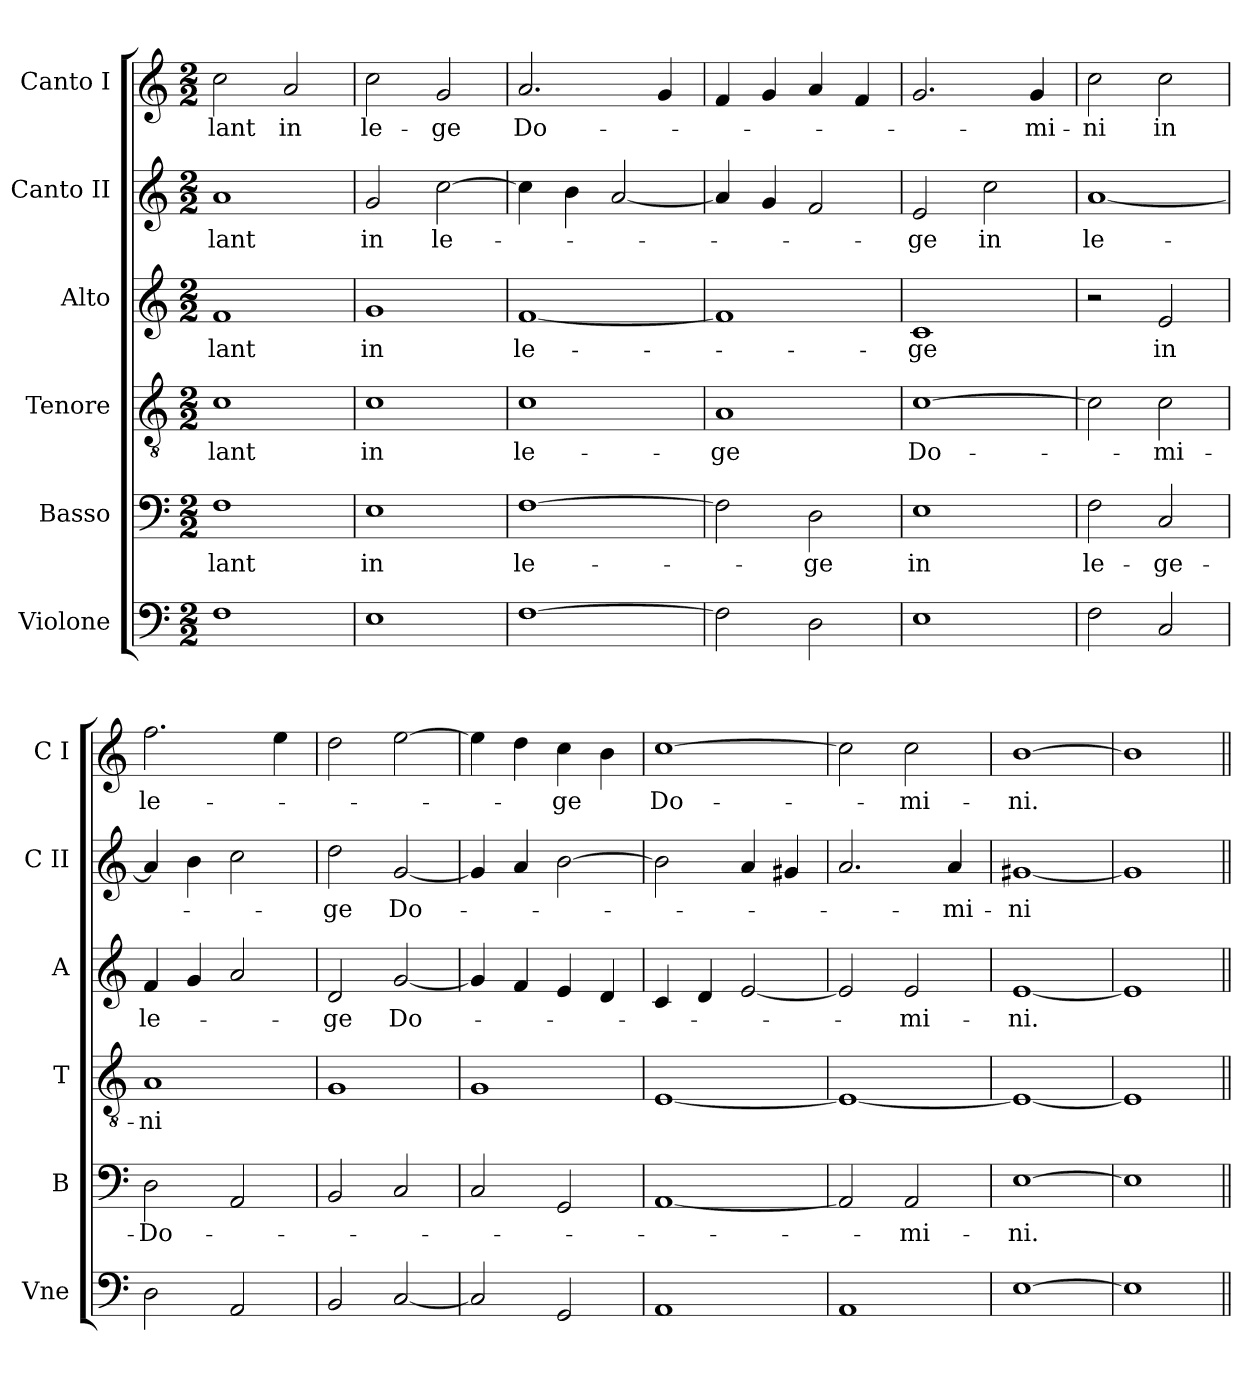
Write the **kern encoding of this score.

**kern	**kern	**text	**kern	**text	**kern	**text	**kern	**text	**kern	**text
*part6	*part5	*part5	*part4	*part4	*part3	*part3	*part2	*part2	*part1	*part1
*staff6	*staff5	*staff5	*staff4	*staff4	*staff3	*staff3	*staff2	*staff2	*staff1	*staff1
*I"Violone	*I"Basso	*	*I"Tenore	*	*I"Alto	*	*I"Canto II	*	*I"Canto I	*
*I'Vne	*I'B	*	*I'T	*	*I'A	*	*I'C II	*	*I'C I	*
*clefF4	*clefF4	*	*clefGv2	*	*clefG2	*	*clefG2	*	*clefG2	*
*k[]	*k[]	*	*k[]	*	*k[]	*	*k[]	*	*k[]	*
*M2/2	*M2/2	*	*M2/2	*	*M2/2	*	*M2/2	*	*M2/2	*
=	=	=	=	=	=	=	=	=	=	=
1F	1F	-lant	1c	-lant	1f	-lant	1a	-lant	2cc	-lant
.	.	.	.	.	.	.	.	.	2a	in
=	=	=	=	=	=	=	=	=	=	=
1E	1E	in	1c	in	1g	in	2g	in	2cc	le-
.	.	.	.	.	.	.	[2cc	le-	2g	-ge
=	=	=	=	=	=	=	=	=	=	=
[1F	[1F	le-	1c	le-	[1f	le-	4cc]	.	2.a	Do-
.	.	.	.	.	.	.	4b	.	.	.
.	.	.	.	.	.	.	[2a	.	.	.
.	.	.	.	.	.	.	.	.	4g	.
=	=	=	=	=	=	=	=	=	=	=
2F]	2F]	.	1A	-ge	1f]	.	4a]	.	4f	.
.	.	.	.	.	.	.	4g	.	4g	.
2D	2D	-ge	.	.	.	.	2f	.	4a	.
.	.	.	.	.	.	.	.	.	4f	.
=	=	=	=	=	=	=	=	=	=	=
1E	1E	in	[1c	Do-	1c	-ge	2e	-ge	2.g	.
.	.	.	.	.	.	.	2cc	in	.	.
.	.	.	.	.	.	.	.	.	4g	-mi-
=	=	=	=	=	=	=	=	=	=	=
2F	2F	le-	2c]	.	2r	.	[1a	le-	2cc	-ni
2C	2C	-ge-	2c	-mi-	2e	in	.	.	2cc	in
=	=	=	=	=	=	=	=	=	=	=
2D	2D	-Do-	1A	-ni	4f	le-	4a]	.	2.ff	le-
.	.	.	.	.	4g	.	4b	.	.	.
2AA	2AA	.	.	.	2a	.	2cc	.	.	.
.	.	.	.	.	.	.	.	.	4ee	.
=	=	=	=	=	=	=	=	=	=	=
2BB	2BB	.	1G	.	2d	-ge	2dd	-ge	2dd	.
[2C	2C	.	.	.	[2g	Do-	[2g	Do-	[2ee	.
=	=	=	=	=	=	=	=	=	=	=
2C]	2C	.	1G	.	4g]	.	4g]	.	4ee]	.
.	.	.	.	.	4f	.	4a	.	4dd	.
2GG	2GG	.	.	.	4e	.	[2b	.	4cc	-ge
.	.	.	.	.	4d	.	.	.	4b	.
=	=	=	=	=	=	=	=	=	=	=
1AA	[1AA	.	[1E	.	4c	.	2b]	.	[1cc	Do-
.	.	.	.	.	4d	.	.	.	.	.
.	.	.	.	.	[2e	.	4a	.	.	.
.	.	.	.	.	.	.	4g#X	.	.	.
=	=	=	=	=	=	=	=	=	=	=
1AA	2AA]	.	1E_	.	2e]	.	2.a	.	2cc]	.
.	2AA	-mi-	.	.	2e	-mi-	.	.	2cc	-mi-
.	.	.	.	.	.	.	4a	-mi-	.	.
=	=	=	=	=	=	=	=	=	=	=
[1E	[1E	-ni.	1E_	.	[1e	-ni.	[1g#X	-ni	[1b	-ni.
=	=	=	=	=	=	=	=	=	=	=
1E]	1E]	.	1E]	.	1e]	.	1g#]	.	1b]	.
=||	=||	=||	=||	=||	=||	=||	=||	=||	=||	=||
*-	*-	*-	*-	*-	*-	*-	*-	*-	*-	*-
